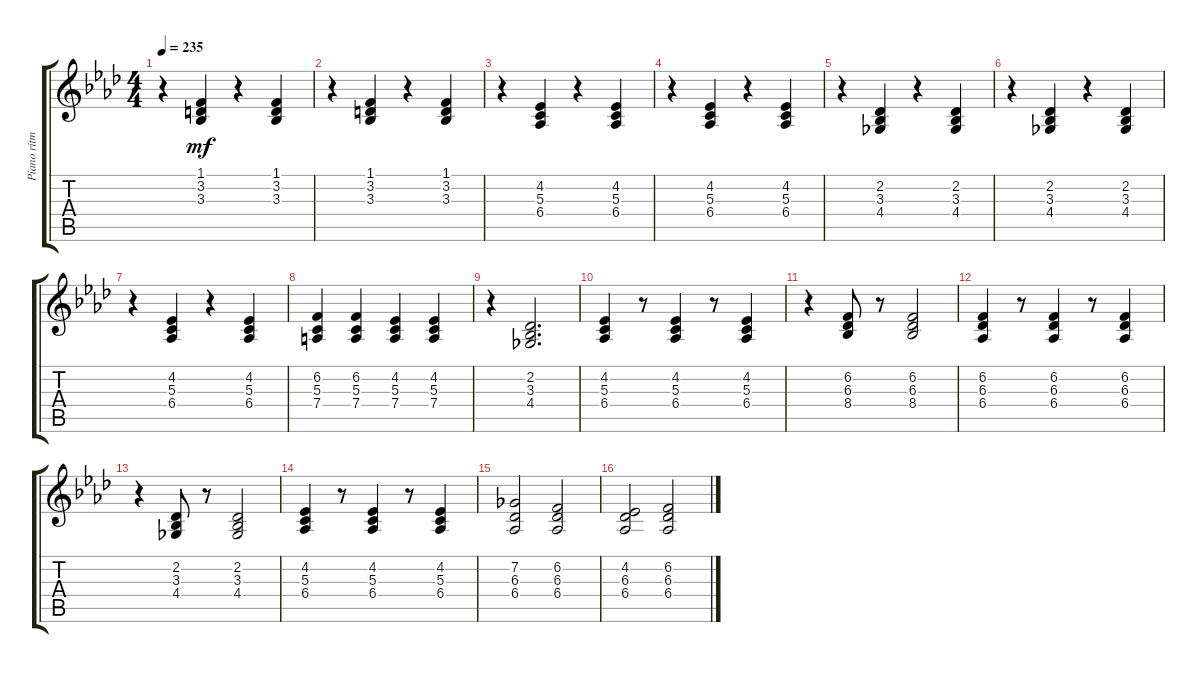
\track ("Piano rítmico" "Piano rítm") {instrument acousticgrandpiano}
\staff {score tabs}
\tuning (E4 B3 G3 D3 A2 E2) {hide}
\ts (4 4)
\tempo 235
\clef g2
\ks ab
r.4{dy mf} (1.1 3.2 3.3).4 r.4 (1.1 3.2 3.3).4 |
r.4 (1.1 3.2 3.3).4 r.4 (1.1 3.2 3.3).4 |
r.4 (4.2 5.3 6.4).4 r.4 (4.2 5.3 6.4).4 |
r.4 (4.2 5.3 6.4).4 r.4 (4.2 5.3 6.4).4 |
r.4 (2.2 3.3 4.4).4 r.4 (2.2 3.3 4.4).4 |
r.4 (2.2 3.3 4.4).4 r.4 (2.2 3.3 4.4).4 |
r.4 (4.2 5.3 6.4).4 r.4 (4.2 5.3 6.4).4 |
(6.2 5.3 7.4).4 (6.2 5.3 7.4).4 (4.2 5.3 7.4).4 (4.2 5.3 7.4).4 |
r.4 (2.2 3.3 4.4).2{d} |
(4.2 5.3 6.4).4 r.8 (4.2 5.3 6.4).4 r.8 (4.2 5.3 6.4).4 |
r.4 (6.2 6.3 8.4).8 r.8 (6.2 6.3 8.4).2 |
(6.2 6.3 6.4).4 r.8 (6.2 6.3 6.4).4 r.8 (6.2 6.3 6.4).4 |
r.4 (2.2 3.3 4.4).8 r.8 (2.2 3.3 4.4).2 |
(4.2 5.3 6.4).4 r.8 (4.2 5.3 6.4).4 r.8 (4.2 5.3 6.4).4 |
(7.2 6.3 6.4).2 (6.2 6.3 6.4).2 |
(4.2 6.3 6.4).2 (6.2 6.3 6.4).2
